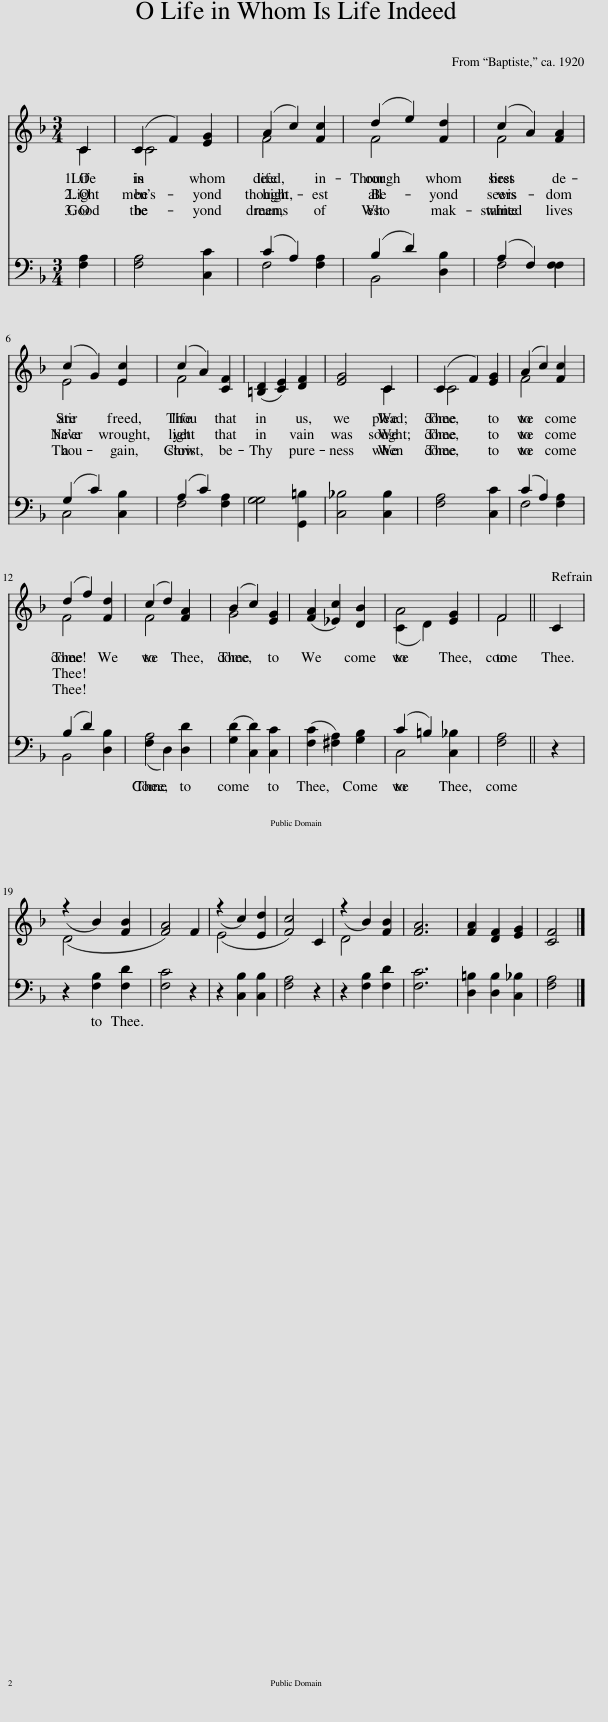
X:1
%%score ( 1 2 ) ( 3 4 )
L:1/8
M:3/4
I:linebreak $
K:F
V:1 treble
V:2 treble
V:3 bass
V:4 bass
V:1
 C2 | (C2 F2) [EG]2 | (A2 c2) [Fc]2 | (d2 e2) [Fd]2 | (c2 A2) [FA]2 |$ %5
 (c2 G2) [Ec]2 | (c2 A2) [CF]2 | ([=B,D]2 [CE]2) [DF]2 | [EG]4 C2 | (C2 F2) [EG]2 | %10
 (A2 c2) [Fc]2 |$ (d2 f2) [Fd]2 | (c2 d2) [FA]2 | (B2 c2) [EG]2 | ([FA]2 [_Ec]2) [DB]2 | %15
 (C2 D2) [EG]2 | F4 || C2 |$ (z2 B2) [FB]2 | [FA]4 F2 | %20
 (z2 c2) [Ed]2 | [Fc]4 C2 | (z2 B2) [FB]2 | [FA]6 | [FA]2 [DF]2 [EG]2 | %25
 [CF]4 |] %26
V:2
 C2 | C4 x2 | F4 x2 | F4 x2 | F4 x2 |$ %5
 E4 x2 | F4 x2 | x6 | x4 C2 | C4 x2 | %10
 F4 x2 |$ F4 x2 | F4 x2 | G4 x2 | x6 | %15
 A4 x2 | F4 || x2 |$ D4 x2 | x6 | %20
 E4 x2 | x6 | D4 x2 | x6 | x6 | %25
 x4 |] %26
V:3
 [F,A,]2 | [F,A,]4 [C,C]2 | (C2 A,2) [F,A,]2 | (B,2 D2) [D,B,]2 | (A,2 F,2) F,2 |$ %5
 (G,2 C2) [C,B,]2 | (A,2 C2) [F,A,]2 | G,4 [G,,=B,]2 | [C,_B,]4 [C,B,]2 | [F,A,]4 [C,C]2 | %10
 (C2 A,2) [F,A,]2 |$ (B,2 D2) [D,B,]2 | (F,2 D,2) [D,D]2 | ([G,D]2 [C,D]2) [C,C]2 | ([F,C]2 [^F,A,]2) [G,B,]2 | %15
 (C2 =B,2) [C,_B,]2 | [F,A,]4 || z2 |$ z2 [F,B,]2 [F,D]2 | [F,C]4 z2 | %20
 z2 [C,B,]2 [C,B,]2 | [F,A,]4 z2 | z2 [F,B,]2 [F,D]2 | [F,C]6 | [D,=B,]2 [D,B,]2 [C,_B,]2 | %25
 [F,A,]4 |] %26
V:4
 x2 | x6 | F,4 x2 | B,,4 x2 | F,4 F,2 |$ %5
 C,4 x2 | F,4 x2 | G,4 x2 | x6 | x6 | %10
 F,4 x2 |$ B,,4 x2 | A,4 x2 | x6 | x6 | %15
 C,4 x2 | x4 || x2 |$ x6 | x6 | %20
 x6 | x6 | x6 | x6 | x6 | %25
 x4 |] %26
